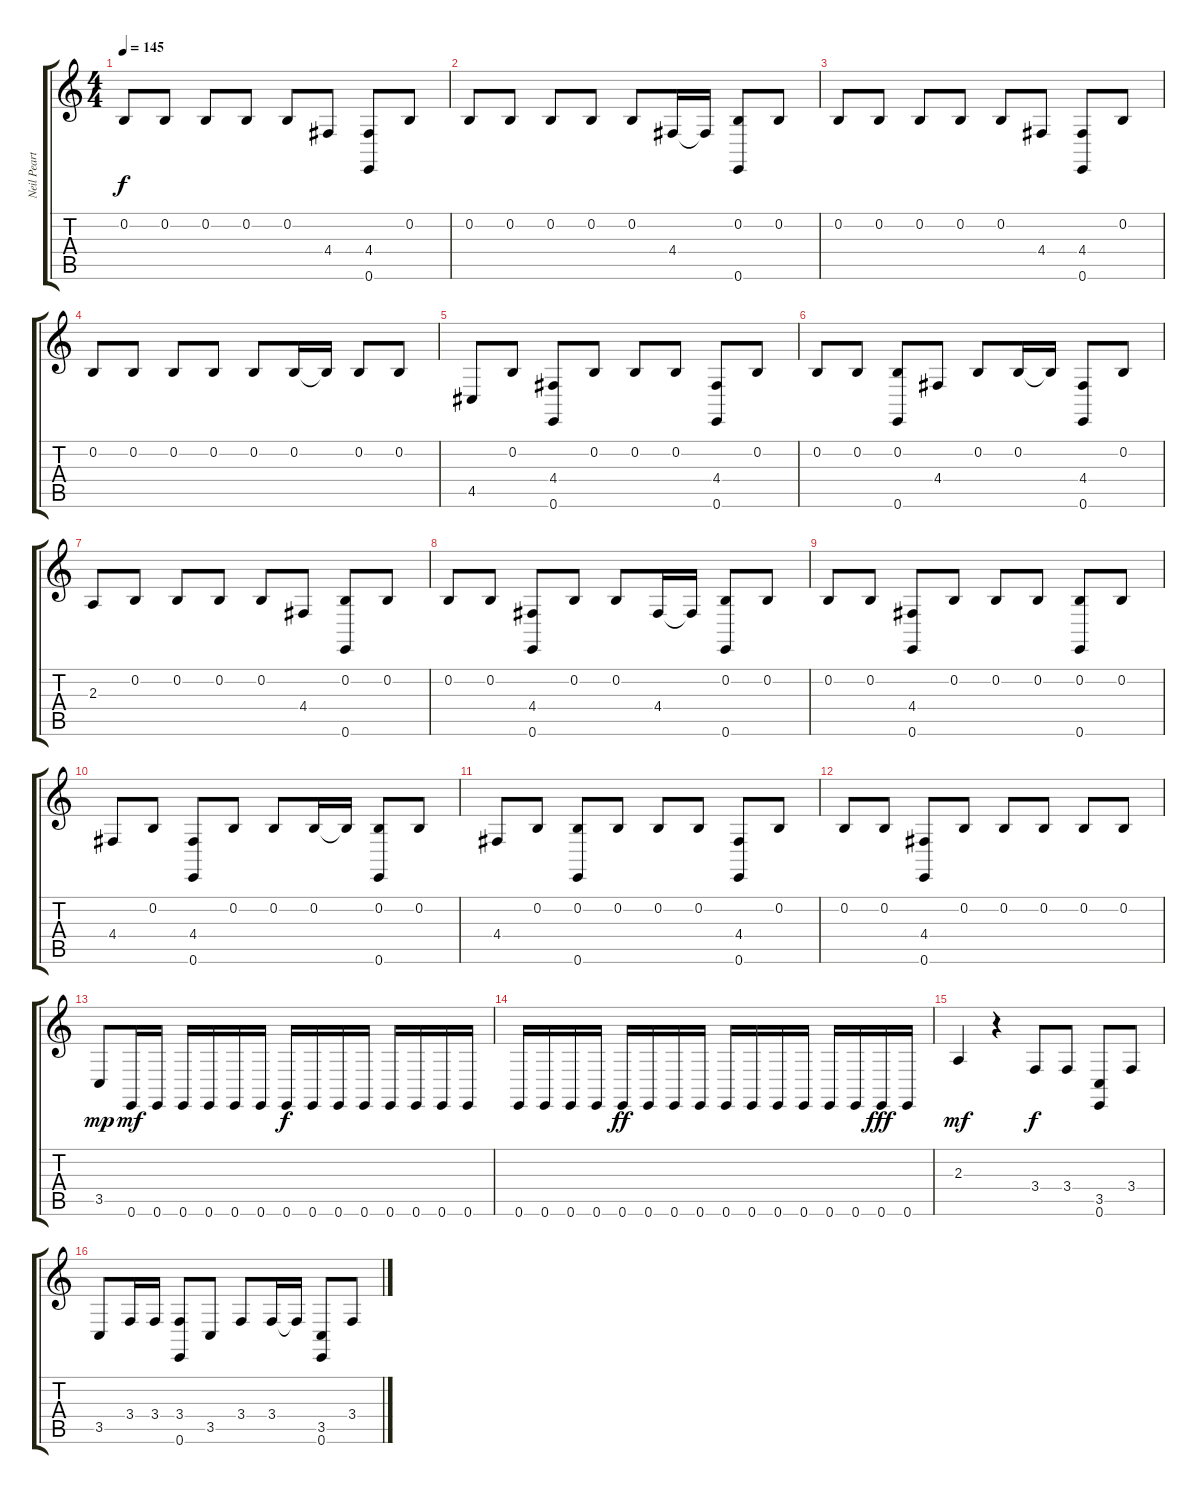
\track ("Neil Peart" "Neil Peart") {instrument synthdrum}
\staff {score tabs}
\tuning (E4 B3 G3 D3 A2 E2) {hide}
\ts (4 4)
\tempo 145
\clef g2
\ks c
0.2.8{dy f} 0.2.8 0.2.8 0.2.8 0.2.8 4.4.8 (4.4 0.6).8 0.2.8 |
0.2.8 0.2.8 0.2.8 0.2.8 0.2.8 4.4.16 4.4{t}.16 (0.2 0.6).8 0.2.8 |
0.2.8 0.2.8 0.2.8 0.2.8 0.2.8 4.4.8 (4.4 0.6).8 0.2.8 |
0.2.8 0.2.8 0.2.8 0.2.8 0.2.8 0.2.16 0.2{t}.16 0.2.8 0.2.8 |
4.5.8 0.2.8 (4.4 0.6).8 0.2.8 0.2.8 0.2.8 (4.4 0.6).8 0.2.8 |
0.2.8 0.2.8 (0.2 0.6).8 4.4.8 0.2.8 0.2.16 0.2{t}.16 (4.4 0.6).8 0.2.8 |
2.3.8 0.2.8 0.2.8 0.2.8 0.2.8 4.4.8 (0.2 0.6).8 0.2.8 |
0.2.8 0.2.8 (4.4 0.6).8 0.2.8 0.2.8 4.4.16 4.4{t}.16 (0.2 0.6).8 0.2.8 |
0.2.8 0.2.8 (4.4 0.6).8 0.2.8 0.2.8 0.2.8 (0.2 0.6).8 0.2.8 |
4.4.8 0.2.8 (4.4 0.6).8 0.2.8 0.2.8 0.2.16 0.2{t}.16 (0.2 0.6).8 0.2.8 |
4.4.8 0.2.8 (0.2 0.6).8 0.2.8 0.2.8 0.2.8 (4.4 0.6).8 0.2.8 |
0.2.8 0.2.8 (4.4 0.6).8 0.2.8 0.2.8 0.2.8 0.2.8 0.2.8 |
3.5.8{dy mp} 0.6.16{dy mf} 0.6.16 0.6.16 0.6.16 0.6.16 0.6.16 0.6.16{dy f} 0.6.16 0.6.16 0.6.16 0.6.16 0.6.16 0.6.16 0.6.16 |
0.6.16 0.6.16 0.6.16 0.6.16 0.6.16{dy ff} 0.6.16 0.6.16 0.6.16 0.6.16 0.6.16 0.6.16 0.6.16 0.6.16 0.6.16 0.6.16{dy fff} 0.6.16 |
2.3.4{dy mf} r.4 3.4.8{dy f} 3.4.8 (3.5 0.6).8 3.4.8 |
3.5.8 3.4.16 3.4.16 (3.4 0.6).8 3.5.8 3.4.8 3.4.16 3.4{t}.16 (3.5 0.6).8 3.4.8
